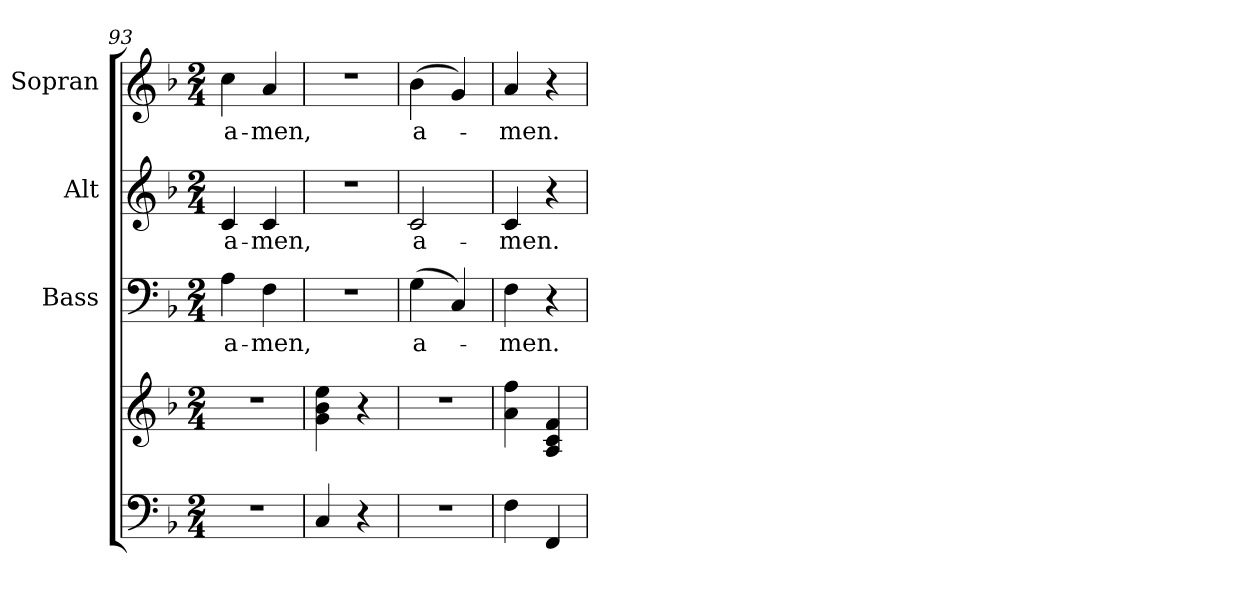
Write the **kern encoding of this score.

**kern	**kern	**kern	**text	**kern	**text	**kern	**text
*part4	*part4	*part3	*part3	*part2	*part2	*part1	*part1
*staff5	*staff4	*staff3	*staff3	*staff2	*staff2	*staff1	*staff1
*	*	*I"Bass	*	*I"Alt	*	*I"Sopran	*
*	*	*I'B.	*	*I'A.	*	*I'S.	*
*clefF4	*clefG2	*clefF4	*	*clefG2	*	*clefG2	*
*k[b-]	*k[b-]	*k[b-]	*	*k[b-]	*	*k[b-]	*
*F:	*F:	*F:	*	*F:	*	*F:	*
*M2/4	*M2/4	*M2/4	*	*M2/4	*	*M2/4	*
=93	=93	=93	=93	=93	=93	=93	=93
!	!	!	!LO:LY:b	!	!LO:LY:b	!	!LO:LY:b
2r	2r	4A\	a-	4c/	a-	4cc\	a-
!	!	!	!LO:LY:b	!	!LO:LY:b	!	!LO:LY:b
.	.	4F\	-men,	4c/	-men,	4a/	-men,
=94	=94	=94	=94	=94	=94	=94	=94
4C/	4g\ 4b-\ 4ee\	2r	.	2r	.	2r	.
4r	4r	.	.	.	.	.	.
=95	=95	=95	=95	=95	=95	=95	=95
!	!	!	!LO:LY:b	!	!LO:LY:b	!	!LO:LY:b
2r	2r	(>4G\	a-	2c/	a-	(>4b-\	a-
.	.	4C/)	.	.	.	4g/)	.
=96	=96	=96	=96	=96	=96	=96	=96
!	!	!	!LO:LY:b	!	!LO:LY:b	!	!LO:LY:b
4F\	4a\ 4ff\	4F\	-men.	4c/	-men.	4a/	-men.
4FF/	4A/ 4c/ 4f/	4r	.	4r	.	4r	.
=	=	=	=	=	=	=	=
*-	*-	*-	*-	*-	*-	*-	*-
